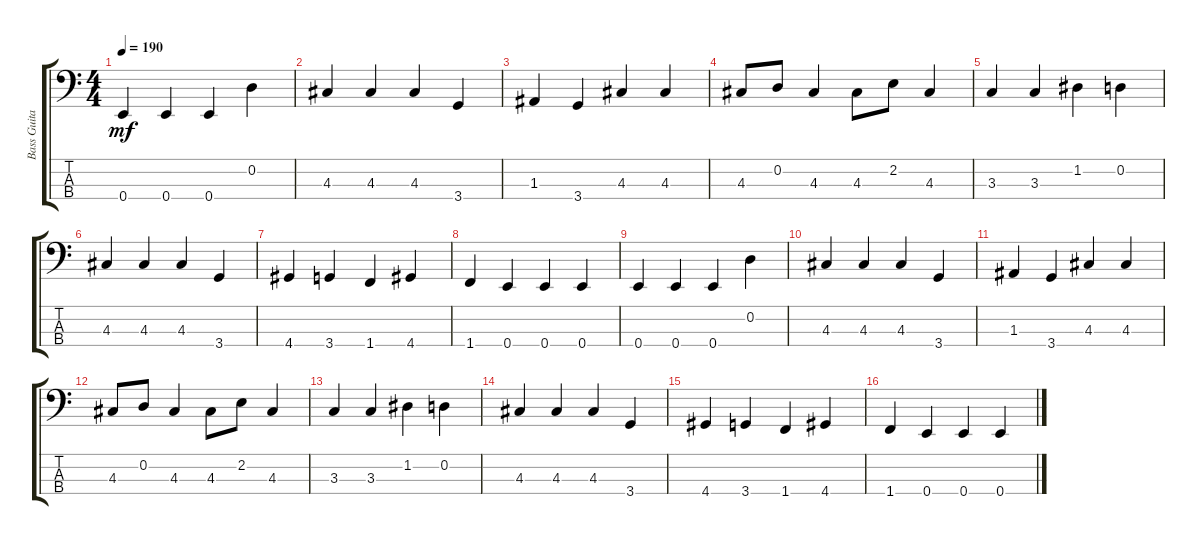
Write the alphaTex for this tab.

\track ("Bass Guitar" "Bass Guita") {instrument electricbassfinger}
\staff {score tabs}
\tuning (G2 D2 A1 E1) {hide}
\ts (4 4)
\tempo 190
\clef f4
\ks c
0.4.4{dy mf} 0.4.4 0.4.4 0.2.4 |
4.3.4 4.3.4 4.3.4 3.4.4 |
1.3.4 3.4.4 4.3.4 4.3.4 |
4.3.8 0.2.8 4.3.4 4.3.8 2.2.8 4.3.4 |
3.3.4 3.3.4 1.2.4 0.2.4 |
4.3.4 4.3.4 4.3.4 3.4.4 |
4.4.4 3.4.4 1.4.4 4.4.4 |
1.4.4 0.4.4 0.4.4 0.4.4 |
0.4.4 0.4.4 0.4.4 0.2.4 |
4.3.4 4.3.4 4.3.4 3.4.4 |
1.3.4 3.4.4 4.3.4 4.3.4 |
4.3.8 0.2.8 4.3.4 4.3.8 2.2.8 4.3.4 |
3.3.4 3.3.4 1.2.4 0.2.4 |
4.3.4 4.3.4 4.3.4 3.4.4 |
4.4.4 3.4.4 1.4.4 4.4.4 |
1.4.4 0.4.4 0.4.4 0.4.4
